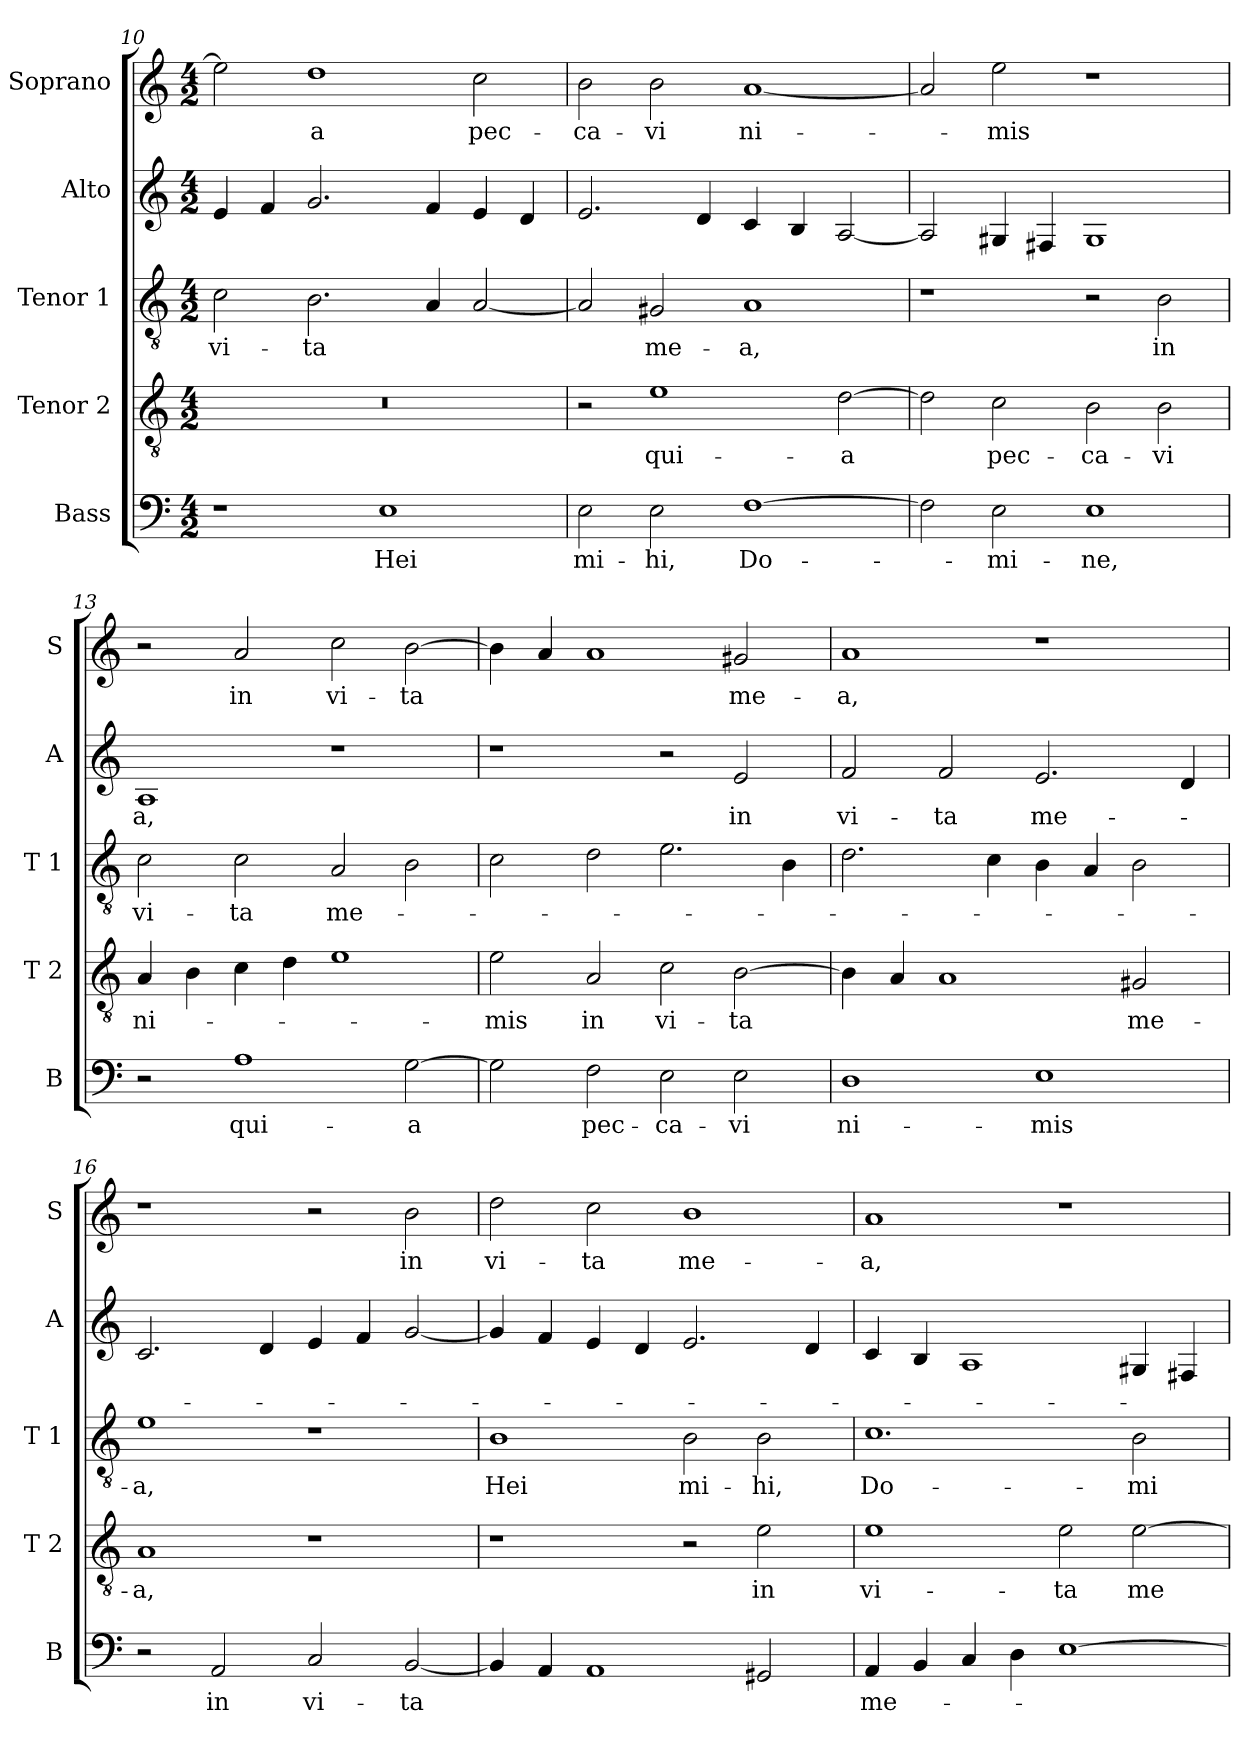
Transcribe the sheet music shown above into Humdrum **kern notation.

**kern	**text	**kern	**text	**kern	**text	**kern	**text	**kern	**text
*part5	*part5	*part4	*part4	*part3	*part3	*part2	*part2	*part1	*part1
*staff5	*staff5	*staff4	*staff4	*staff3	*staff3	*staff2	*staff2	*staff1	*staff1
*I"Bass	*	*I"Tenor 2	*	*I"Tenor 1	*	*I"Alto	*	*I"Soprano	*
*I'B	*	*I'T 2	*	*I'T 1	*	*I'A	*	*I'S	*
*clefF4	*	*clefGv2	*	*clefGv2	*	*clefG2	*	*clefG2	*
*k[]	*	*k[]	*	*k[]	*	*k[]	*	*k[]	*
*C:	*	*C:	*	*C:	*	*C:	*	*C:	*
*M4/2	*	*M4/2	*	*M4/2	*	*M4/2	*	*M4/2	*
=10	=10	=10	=10	=10	=10	=10	=10	=10	=10
!	!	!	!	!	!LO:LY:b	!	!	!	!
1r	.	0r	.	2c\	vi-	4e/	.	2ee\]	.
.	.	.	.	.	.	4f/	.	.	.
!	!	!	!	!	!LO:LY:b	!	!	!	!LO:LY:b
.	.	.	.	2.B\	-ta	2.g/	.	1dd	-a
!	!LO:LY:b	!	!	!	!	!	!	!	!
1E	Hei	.	.	.	.	.	.	.	.
.	.	.	.	4A/	.	4f/	.	.	.
!	!	!	!	!	!	!	!	!	!LO:LY:b
.	.	.	.	[2A/	.	4e/	.	2cc\	pec-
.	.	.	.	.	.	4d/	.	.	.
=11	=11	=11	=11	=11	=11	=11	=11	=11	=11
!	!LO:LY:b	!	!	!	!	!	!	!	!LO:LY:b
2E\	mi-	2r	.	2A/]	.	2.e/	.	2b\	-ca-
!	!LO:LY:b	!	!LO:LY:b	!	!LO:LY:b	!	!	!	!LO:LY:b
2E\	-hi,	1e	qui-	2G#X/	me-	.	.	2b\	-vi
.	.	.	.	.	.	4d/	.	.	.
!	!LO:LY:b	!	!	!	!LO:LY:b	!	!	!	!LO:LY:b
[1F	Do-	.	.	1A	-a,	4c/	.	[1a	ni-
.	.	.	.	.	.	4B/	.	.	.
!	!	!	!LO:LY:b	!	!	!	!	!	!
.	.	[2d\	-a	.	.	[2A/	.	.	.
=12	=12	=12	=12	=12	=12	=12	=12	=12	=12
2F\]	.	2d\]	.	1r	.	2A/]	.	2a/]	.
!	!LO:LY:b	!	!LO:LY:b	!	!	!	!	!	!LO:LY:b
2E\	-mi-	2c\	pec-	.	.	4G#X/	.	2ee\	-mis
.	.	.	.	.	.	4F#X/	.	.	.
!	!LO:LY:b	!	!LO:LY:b	!	!	!	!	!	!
1E	-ne,	2B\	-ca-	2r	.	1G#	.	1r	.
!	!	!	!LO:LY:b	!	!LO:LY:b	!	!	!	!
.	.	2B\	-vi	2B\	in	.	.	.	.
!!LO:PB:g=z
=13	=13	=13	=13	=13	=13	=13	=13	=13	=13
!	!	!	!LO:LY:b	!	!LO:LY:b	!	!LO:LY:b	!	!
2r	.	4A/	ni-	2c\	vi-	1A	-a,	2r	.
.	.	4B\	.	.	.	.	.	.	.
!	!LO:LY:b	!	!	!	!LO:LY:b	!	!	!	!LO:LY:b
1A	qui-	4c\	.	2c\	-ta	.	.	2a/	in
.	.	4d\	.	.	.	.	.	.	.
!	!	!	!	!	!LO:LY:b	!	!	!	!LO:LY:b
.	.	1e	.	2A/	me-	1r	.	2cc\	vi-
!	!LO:LY:b	!	!	!	!	!	!	!	!LO:LY:b
[2G\	-a	.	.	2B\	.	.	.	[2b\	-ta
=14	=14	=14	=14	=14	=14	=14	=14	=14	=14
!	!	!	!LO:LY:b	!	!	!	!	!	!
2G\]	.	2e\	-mis	2c\	.	1r	.	4b\]	.
.	.	.	.	.	.	.	.	4a/	.
!	!LO:LY:b	!	!LO:LY:b	!	!	!	!	!	!
2F\	pec-	2A/	in	2d\	.	.	.	1a	.
!	!LO:LY:b	!	!LO:LY:b	!	!	!	!	!	!
2E\	-ca-	2c\	vi-	2.e\	.	2r	.	.	.
!	!LO:LY:b	!	!LO:LY:b	!	!	!	!LO:LY:b	!	!LO:LY:b
2E\	-vi	[2B\	-ta	.	.	2e/	in	2g#X/	me-
.	.	.	.	4B\	.	.	.	.	.
=15	=15	=15	=15	=15	=15	=15	=15	=15	=15
!	!LO:LY:b	!	!	!	!	!	!LO:LY:b	!	!LO:LY:b
1D	ni-	4B\]	.	2.d\	.	2f/	vi-	1a	-a,
.	.	4A/	.	.	.	.	.	.	.
!	!	!	!	!	!	!	!LO:LY:b	!	!
.	.	1A	.	.	.	2f/	-ta	.	.
.	.	.	.	4c\	.	.	.	.	.
!	!LO:LY:b	!	!	!	!	!	!LO:LY:b	!	!
1E	-mis	.	.	4B\	.	2.e/	me-	1r	.
.	.	.	.	4A/	.	.	.	.	.
!	!	!	!LO:LY:b	!	!	!	!	!	!
.	.	2G#X/	me-	2B\	.	.	.	.	.
.	.	.	.	.	.	4d/	.	.	.
=16	=16	=16	=16	=16	=16	=16	=16	=16	=16
!	!	!	!LO:LY:b	!	!LO:LY:b	!	!	!	!
2r	.	1A	-a,	1e	-a,	2.c/	.	1r	.
!	!LO:LY:b	!	!	!	!	!	!	!	!
2AA/	in	.	.	.	.	.	.	.	.
.	.	.	.	.	.	4d/	.	.	.
!	!LO:LY:b	!	!	!	!	!	!	!	!
2C/	vi-	1r	.	1r	.	4e/	.	2r	.
.	.	.	.	.	.	4f/	.	.	.
!	!LO:LY:b	!	!	!	!	!	!	!	!LO:LY:b
[2BB/	-ta	.	.	.	.	[2g/	.	2b\	in
!!LO:LB:g=z
=17	=17	=17	=17	=17	=17	=17	=17	=17	=17
!	!	!	!	!	!LO:LY:b	!	!	!	!LO:LY:b
4BB/]	.	1r	.	1B	Hei	4g/]	.	2dd\	vi-
4AA/	.	.	.	.	.	4f/	.	.	.
!	!	!	!	!	!	!	!	!	!LO:LY:b
1AA	.	.	.	.	.	4e/	.	2cc\	-ta
.	.	.	.	.	.	4d/	.	.	.
!	!	!	!	!	!LO:LY:b	!	!	!	!LO:LY:b
.	.	2r	.	2B\	mi-	2.e/	.	1b	me-
!	!	!	!LO:LY:b	!	!LO:LY:b	!	!	!	!
2GG#X/	.	2e\	in	2B\	-hi,	.	.	.	.
.	.	.	.	.	.	4d/	.	.	.
=18	=18	=18	=18	=18	=18	=18	=18	=18	=18
!	!LO:LY:b	!	!LO:LY:b	!	!LO:LY:b	!	!	!	!LO:LY:b
4AA/	me-	1e	vi-	1.c	Do-	4c/	.	1a	-a,
4BB/	.	.	.	.	.	4B/	.	.	.
4C/	.	.	.	.	.	1A	.	.	.
4D\	.	.	.	.	.	.	.	.	.
!	!	!	!LO:LY:b	!	!	!	!	!	!
[1E	.	2e\	-ta	.	.	.	.	1r	.
!	!	!	!LO:LY:b	!	!LO:LY:b	!	!	!	!
.	.	[2e\	me-	2B\	-mi-	4G#X/	.	.	.
.	.	.	.	.	.	4F#X/	.	.	.
=	=	=	=	=	=	=	=	=	=
*-	*-	*-	*-	*-	*-	*-	*-	*-	*-
